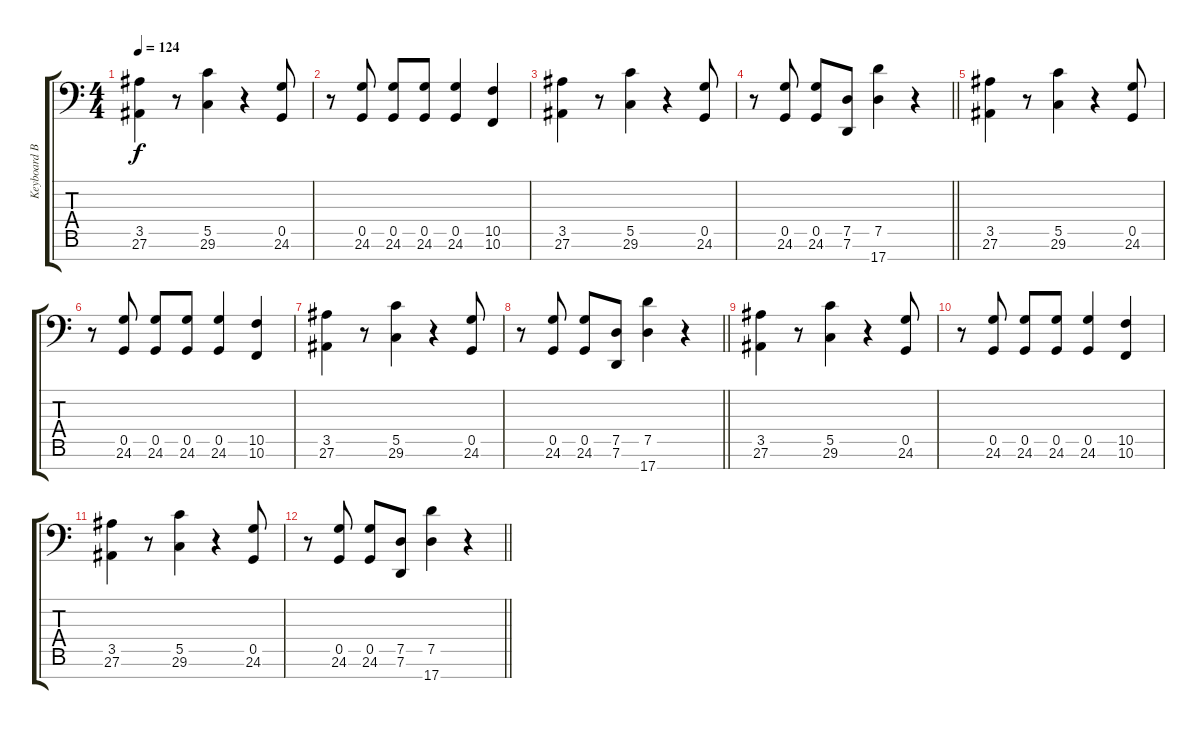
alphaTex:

\track ("Keyboard Bass" "Keyboard B") {instrument synthbass1}
\staff {score tabs}
\tuning (Db6 Eb4 D4 B3 G1 G0 A-1) {hide}
\ts (4 4)
\tempo 124
\clef f4
\ks c
(3.5 27.6).4{dy f} r.8 (5.5 29.6).4 r.4 (0.5 24.6).8 |
r.8 (0.5 24.6).8 (0.5 24.6).8 (0.5 24.6).8 (0.5 24.6).4 (10.5 10.6).4 |
(3.5 27.6).4 r.8 (5.5 29.6).4 r.4 (0.5 24.6).8 |
\barLineRight lightlight
r.8 (0.5 24.6).8 (0.5 24.6).8 (7.5 7.6).8 (7.5 17.7).4 r.4 |
(3.5 27.6).4 r.8 (5.5 29.6).4 r.4 (0.5 24.6).8 |
r.8 (0.5 24.6).8 (0.5 24.6).8 (0.5 24.6).8 (0.5 24.6).4 (10.5 10.6).4 |
(3.5 27.6).4 r.8 (5.5 29.6).4 r.4 (0.5 24.6).8 |
\barLineRight lightlight
r.8 (0.5 24.6).8 (0.5 24.6).8 (7.5 7.6).8 (7.5 17.7).4 r.4 |
(3.5 27.6).4 r.8 (5.5 29.6).4 r.4 (0.5 24.6).8 |
r.8 (0.5 24.6).8 (0.5 24.6).8 (0.5 24.6).8 (0.5 24.6).4 (10.5 10.6).4 |
(3.5 27.6).4 r.8 (5.5 29.6).4 r.4 (0.5 24.6).8 |
\barLineRight lightlight
r.8 (0.5 24.6).8 (0.5 24.6).8 (7.5 7.6).8 (7.5 17.7).4 r.4
